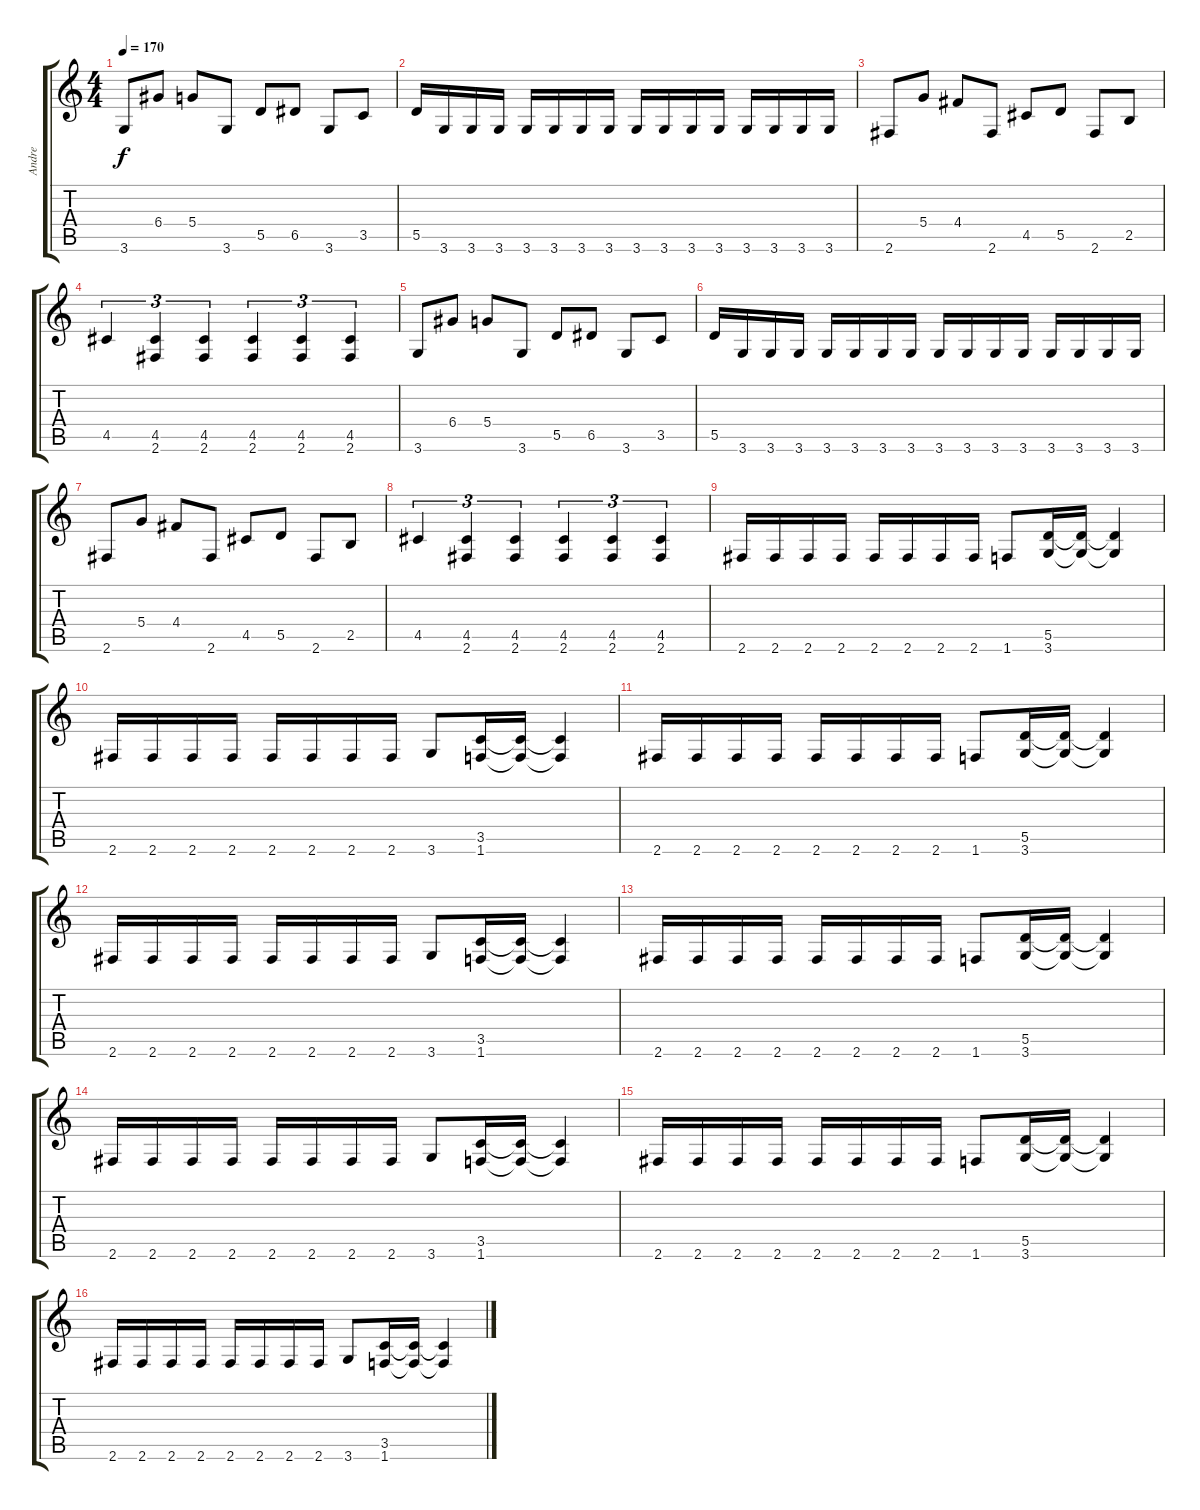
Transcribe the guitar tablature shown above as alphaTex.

\track ("Andre" "Andre") {instrument distortionguitar}
\staff {score tabs}
\tuning (E4 B3 G3 D3 A2 E2) {hide}
\ts (4 4)
\tempo 170
\clef g2
\ks c
3.6.8{dy f} 6.4.8 5.4.8 3.6.8 5.5.8 6.5.8 3.6.8 3.5.8 |
5.5.16 3.6.16 3.6.16 3.6.16 3.6.16 3.6.16 3.6.16 3.6.16 3.6.16 3.6.16 3.6.16 3.6.16 3.6.16 3.6.16 3.6.16 3.6.16 |
2.6.8 5.4.8 4.4.8 2.6.8 4.5.8 5.5.8 2.6.8 2.5.8 |
4.5.4{tu (3 2)} (4.5 2.6).4{tu (3 2)} (4.5 2.6).4{tu (3 2)} (4.5 2.6).4{tu (3 2)} (4.5 2.6).4{tu (3 2)} (4.5 2.6).4{tu (3 2)} |
3.6.8 6.4.8 5.4.8 3.6.8 5.5.8 6.5.8 3.6.8 3.5.8 |
5.5.16 3.6.16 3.6.16 3.6.16 3.6.16 3.6.16 3.6.16 3.6.16 3.6.16 3.6.16 3.6.16 3.6.16 3.6.16 3.6.16 3.6.16 3.6.16 |
2.6.8 5.4.8 4.4.8 2.6.8 4.5.8 5.5.8 2.6.8 2.5.8 |
4.5.4{tu (3 2)} (4.5 2.6).4{tu (3 2)} (4.5 2.6).4{tu (3 2)} (4.5 2.6).4{tu (3 2)} (4.5 2.6).4{tu (3 2)} (4.5 2.6).4{tu (3 2)} |
2.6.16{volume 11} 2.6.16 2.6.16 2.6.16 2.6.16 2.6.16 2.6.16 2.6.16 1.6.8 (5.5 3.6).16 (5.5{t} 3.6{t}).16 (5.5{t} 3.6{t}).4 |
2.6.16 2.6.16 2.6.16 2.6.16 2.6.16 2.6.16 2.6.16 2.6.16 3.6.8 (3.5 1.6).16 (3.5{t} 1.6{t}).16 (3.5{t} 1.6{t}).4 |
2.6.16 2.6.16 2.6.16 2.6.16 2.6.16 2.6.16 2.6.16 2.6.16 1.6.8 (5.5 3.6).16 (5.5{t} 3.6{t}).16 (5.5{t} 3.6{t}).4 |
2.6.16 2.6.16 2.6.16 2.6.16 2.6.16 2.6.16 2.6.16 2.6.16 3.6.8 (3.5 1.6).16 (3.5{t} 1.6{t}).16 (3.5{t} 1.6{t}).4 |
2.6.16 2.6.16 2.6.16 2.6.16 2.6.16 2.6.16 2.6.16 2.6.16 1.6.8 (5.5 3.6).16 (5.5{t} 3.6{t}).16 (5.5{t} 3.6{t}).4 |
2.6.16 2.6.16 2.6.16 2.6.16 2.6.16 2.6.16 2.6.16 2.6.16 3.6.8 (3.5 1.6).16 (3.5{t} 1.6{t}).16 (3.5{t} 1.6{t}).4 |
2.6.16 2.6.16 2.6.16 2.6.16 2.6.16 2.6.16 2.6.16 2.6.16 1.6.8 (5.5 3.6).16 (5.5{t} 3.6{t}).16 (5.5{t} 3.6{t}).4 |
2.6.16 2.6.16 2.6.16 2.6.16 2.6.16 2.6.16 2.6.16 2.6.16 3.6.8 (3.5 1.6).16 (3.5{t} 1.6{t}).16 (3.5{t} 1.6{t}).4
